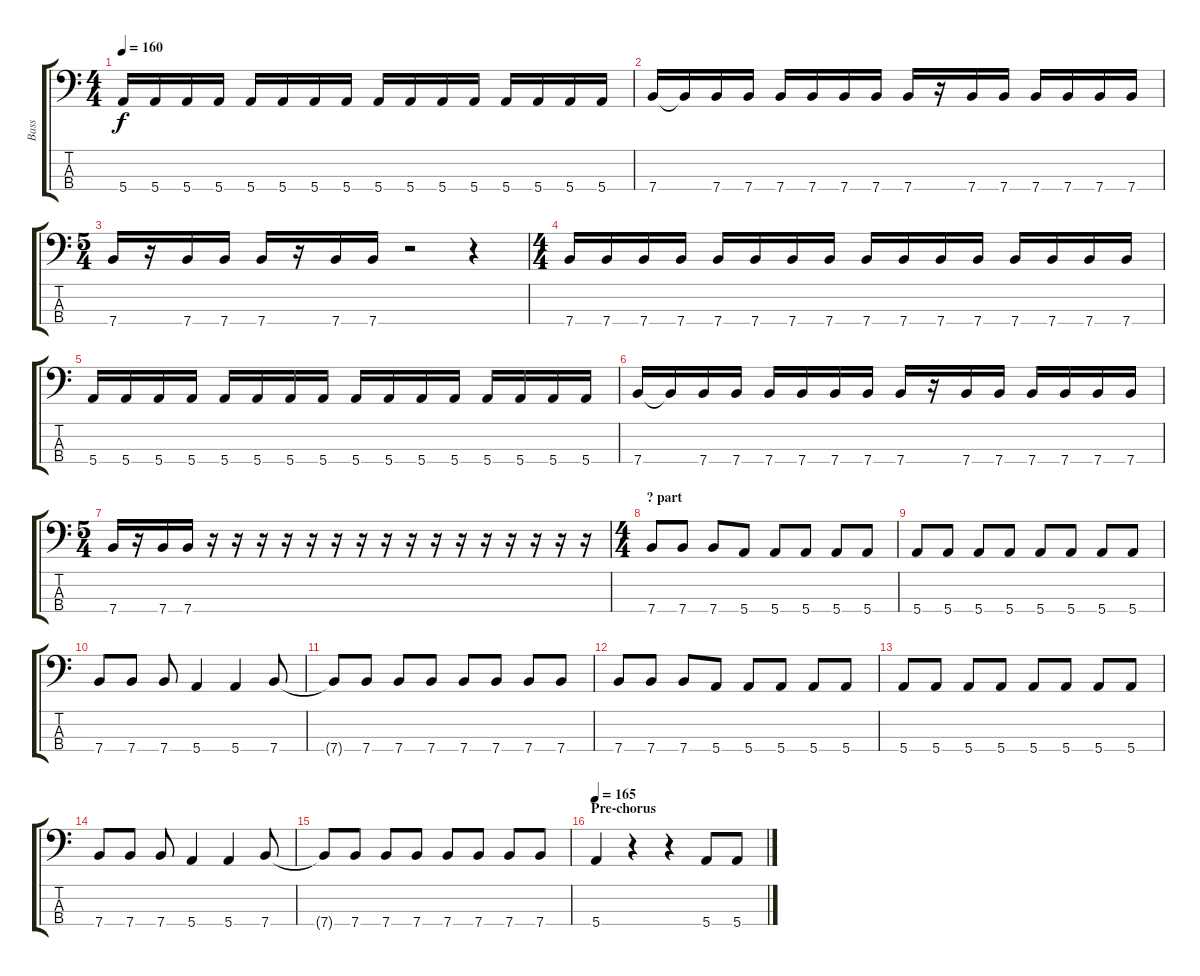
\track ("Bass" "Bass") {instrument electricbassfinger}
\staff {score tabs}
\tuning (G2 D2 A1 E1) {hide}
\ts (4 4)
\tempo 160
\clef f4
\ks c
5.4.16{dy f} 5.4.16 5.4.16 5.4.16 5.4.16 5.4.16 5.4.16 5.4.16 5.4.16 5.4.16 5.4.16 5.4.16 5.4.16 5.4.16 5.4.16 5.4.16 |
7.4.16 7.4{t}.16 7.4.16 7.4.16 7.4.16 7.4.16 7.4.16 7.4.16 7.4.16 r.16 7.4.16 7.4.16 7.4.16 7.4.16 7.4.16 7.4.16 |
\ts (5 4)
7.4.16 r.16 7.4.16 7.4.16 7.4.16 r.16 7.4.16 7.4.16 r.2 r.4 |
\ts (4 4)
7.4.16 7.4.16 7.4.16 7.4.16 7.4.16 7.4.16 7.4.16 7.4.16 7.4.16 7.4.16 7.4.16 7.4.16 7.4.16 7.4.16 7.4.16 7.4.16 |
5.4.16 5.4.16 5.4.16 5.4.16 5.4.16 5.4.16 5.4.16 5.4.16 5.4.16 5.4.16 5.4.16 5.4.16 5.4.16 5.4.16 5.4.16 5.4.16 |
7.4.16 7.4{t}.16 7.4.16 7.4.16 7.4.16 7.4.16 7.4.16 7.4.16 7.4.16 r.16 7.4.16 7.4.16 7.4.16 7.4.16 7.4.16 7.4.16 |
\ts (5 4)
7.4.16 r.16 7.4.16 7.4.16 r.16 r.16 r.16 r.16 r.16 r.16 r.16 r.16 r.16 r.16 r.16 r.16 r.16 r.16 r.16 r.16 |
\ts (4 4)
\section ("" "? part")
7.4.8 7.4.8 7.4.8 5.4.8 5.4.8 5.4.8 5.4.8 5.4.8 |
5.4.8 5.4.8 5.4.8 5.4.8 5.4.8 5.4.8 5.4.8 5.4.8 |
7.4.8 7.4.8 7.4.8 5.4.4 5.4.4 7.4.8 |
7.4{t}.8 7.4.8 7.4.8 7.4.8 7.4.8 7.4.8 7.4.8 7.4.8 |
7.4.8 7.4.8 7.4.8 5.4.8 5.4.8 5.4.8 5.4.8 5.4.8 |
5.4.8 5.4.8 5.4.8 5.4.8 5.4.8 5.4.8 5.4.8 5.4.8 |
7.4.8 7.4.8 7.4.8 5.4.4 5.4.4 7.4.8 |
7.4{t}.8 7.4.8 7.4.8 7.4.8 7.4.8 7.4.8 7.4.8 7.4.8 |
\section ("" "Pre-chorus")
\tempo 165
5.4.4 r.4 r.4 5.4.8 5.4.8
